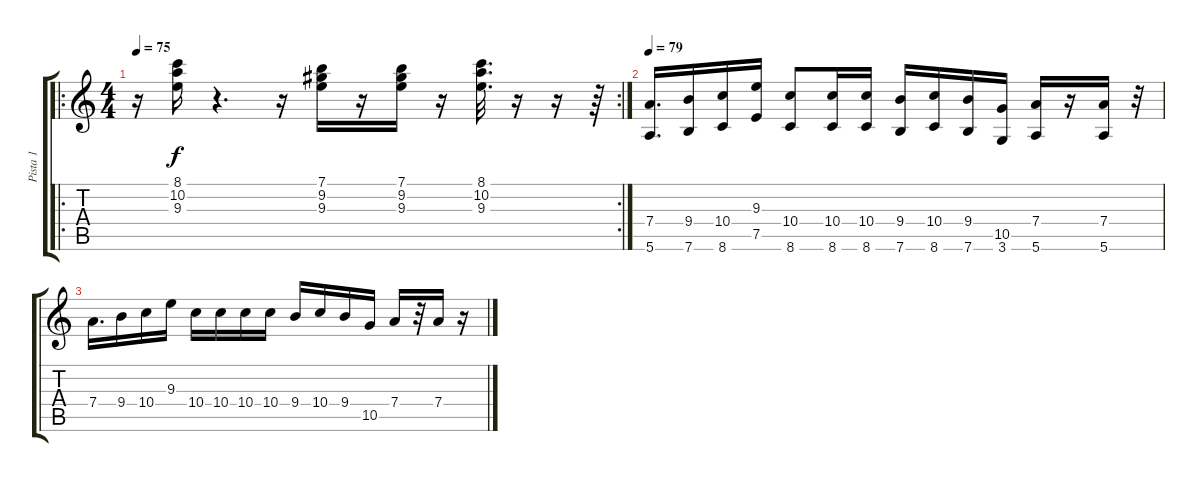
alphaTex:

\track ("Pista 1" "Pista 1") {instrument distortionguitar}
\staff {score tabs}
\tuning (E4 B3 G3 D3 A2 E2) {hide}
\ro
\rc 2
\ts (4 4)
\tempo 75
\clef g2
\ks c
r.16{dy f} (8.1 10.2 9.3).16 r.4{d} r.16 (7.1 9.2 9.3).16 r.16 (7.1 9.2 9.3).16 r.16 (8.1 10.2 9.3).32{d} r.16 r.16 r.64 |
\tempo 79
(7.4 5.6).16{d instrument electricguitarclean} (9.4 7.6).16 (10.4 8.6).16 (9.3 7.5).16 (10.4 8.6).8 (10.4 8.6).16 (10.4 8.6).16 (9.4 7.6).16 (10.4 8.6).16 (9.4 7.6).16 (10.5 3.6).16 (7.4 5.6).16 r.16 (7.4 5.6).16 r.32 |
7.4.16{d} 9.4.16 10.4.16 9.3.16 10.4.16 10.4.16 10.4.16 10.4.16 9.4.16 10.4.16 9.4.16 10.5.16 7.4.16 r.32 7.4.16 r.16
